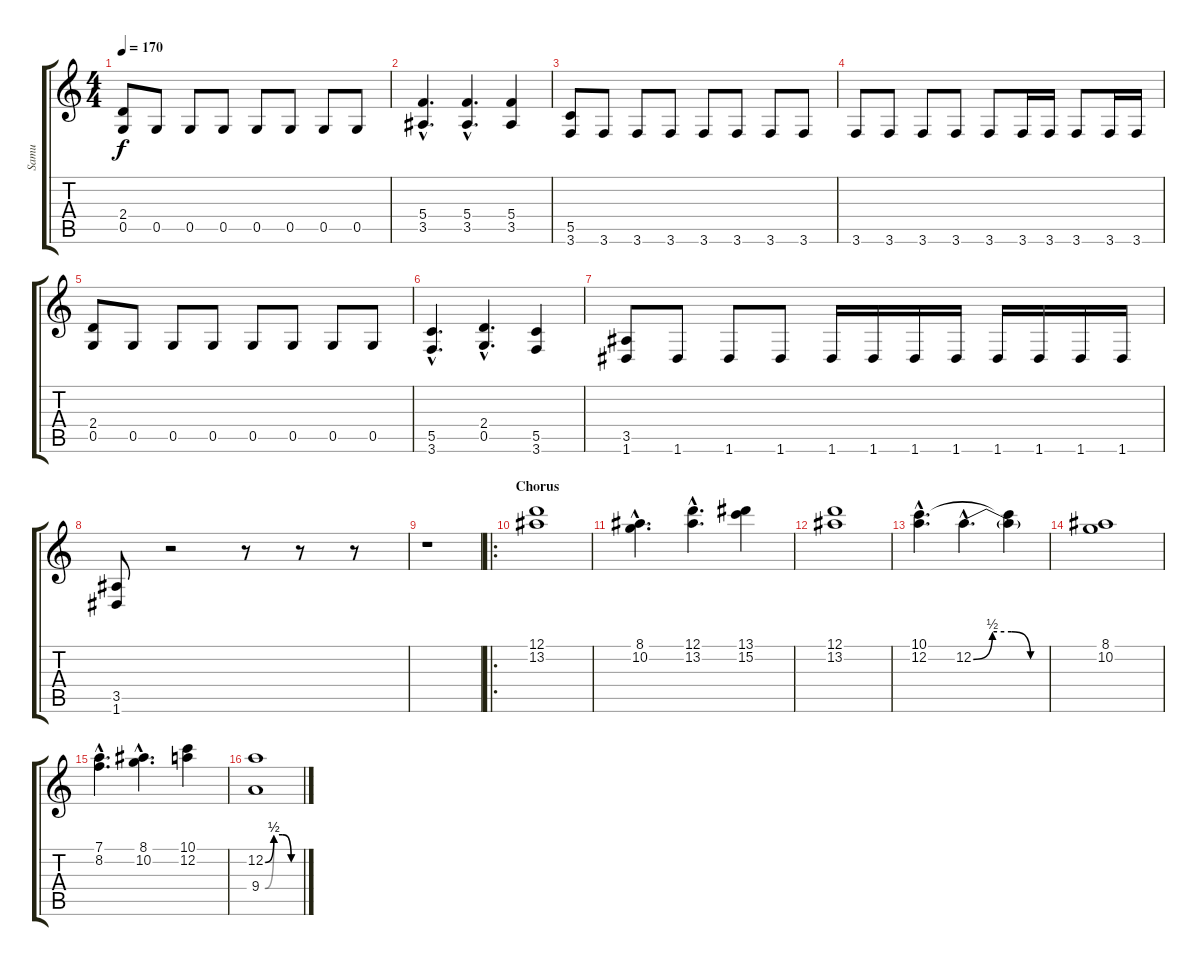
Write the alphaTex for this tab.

\track ("Samu" "Samu") {instrument distortionguitar}
\staff {score tabs}
\tuning (D4 A3 F3 C3 G2 D2) {hide}
\ts (4 4)
\tempo 170
\clef g2
\ks c
(2.4 0.5).8{dy f} 0.5.8 0.5.8 0.5.8 0.5.8 0.5.8 0.5.8 0.5.8 |
(5.4{hac} 3.5{hac}).4{d} (5.4{hac} 3.5{hac}).4{d} (5.4 3.5).4 |
(5.5 3.6).8 3.6.8 3.6.8 3.6.8 3.6.8 3.6.8 3.6.8 3.6.8 |
3.6.8 3.6.8 3.6.8 3.6.8 3.6.8 3.6.16 3.6.16 3.6.8 3.6.16 3.6.16 |
(2.4 0.5).8 0.5.8 0.5.8 0.5.8 0.5.8 0.5.8 0.5.8 0.5.8 |
(5.5{hac} 3.6{hac}).4{d} (2.4{hac} 0.5{hac}).4{d} (5.5 3.6).4 |
(3.5 1.6).8 1.6.8 1.6.8 1.6.8 1.6.16 1.6.16 1.6.16 1.6.16 1.6.16 1.6.16 1.6.16 1.6.16 |
(3.5 1.6).8 r.2 r.8 r.8 r.8 |
r.1 |
\ro
\section ("" "Chorus")
(12.1 13.2).1 |
(8.1{hac} 10.2{hac}).4{d} (12.1{hac} 13.2{hac}).4{d} (13.1 15.2).4 |
(12.1 13.2).1 |
(10.1{hac} 12.2{hac}).4{d} 12.2{be (custom 0 0 15 2 30 2 45 0 60 0) hac}.4{d} (10.1{t} 12.2{t}).4 |
(8.1 10.2).1 |
(7.1{hac} 8.2{hac}).4{d} (8.1{hac} 10.2{hac}).4{d} (10.1 12.2).4 |
(12.2{be (custom 0 0 15 2 30 2 45 0 60 0)} 9.4{be (custom 0 0 15 2 30 2 45 0 60 0)}).1
